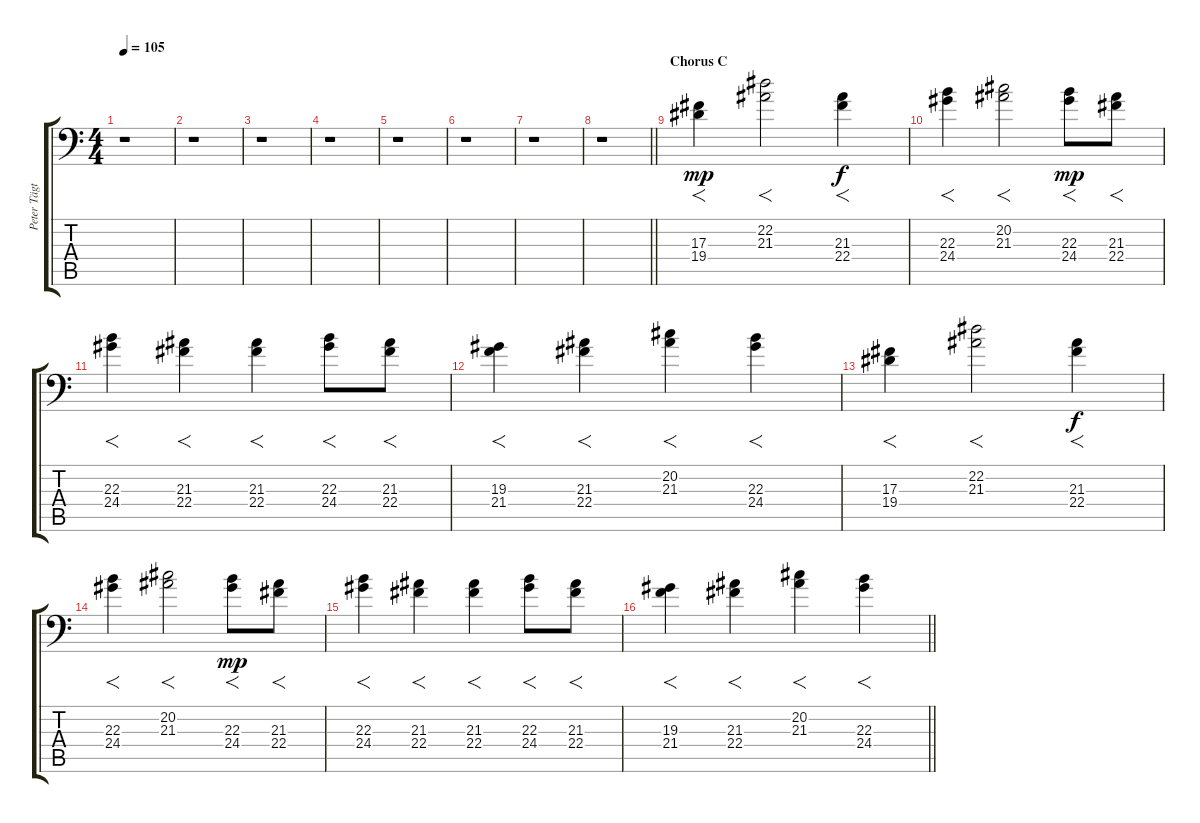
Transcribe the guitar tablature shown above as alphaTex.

\track ("Peter Tägtgren (Keyboard III)" "Peter Tägt") {instrument stringensemble2}
\staff {score tabs}
\tuning (Bb3 F3 Db3 Ab2 Eb2 Bb1) {hide}
\ts (4 4)
\tempo 105
\clef f4
\ks c
r.1{dy mp} |
r.1 |
r.1 |
r.1 |
r.1 |
r.1 |
r.1 |
\barLineRight lightlight
r.1 |
\section ("" "Chorus C")
(17.3 19.4).4{f volume 14} (22.2 21.3).2{f} (21.3 22.4).4{f dy f} |
(22.3 24.4).4{f} (20.2 21.3).2{f} (22.3 24.4).8{f dy mp} (21.3 22.4).8{f} |
(22.3 24.4).4{f} (21.3 22.4).4{f} (21.3 22.4).4{f} (22.3 24.4).8{f} (21.3 22.4).8{f} |
(19.3 21.4).4{f} (21.3 22.4).4{f} (20.2 21.3).4{f} (22.3 24.4).4{f} |
(17.3 19.4).4{f} (22.2 21.3).2{f} (21.3 22.4).4{f dy f} |
(22.3 24.4).4{f} (20.2 21.3).2{f} (22.3 24.4).8{f dy mp} (21.3 22.4).8{f} |
(22.3 24.4).4{f} (21.3 22.4).4{f} (21.3 22.4).4{f} (22.3 24.4).8{f} (21.3 22.4).8{f} |
\barLineRight lightlight
(19.3 21.4).4{f} (21.3 22.4).4{f} (20.2 21.3).4{f} (22.3 24.4).4{f}
